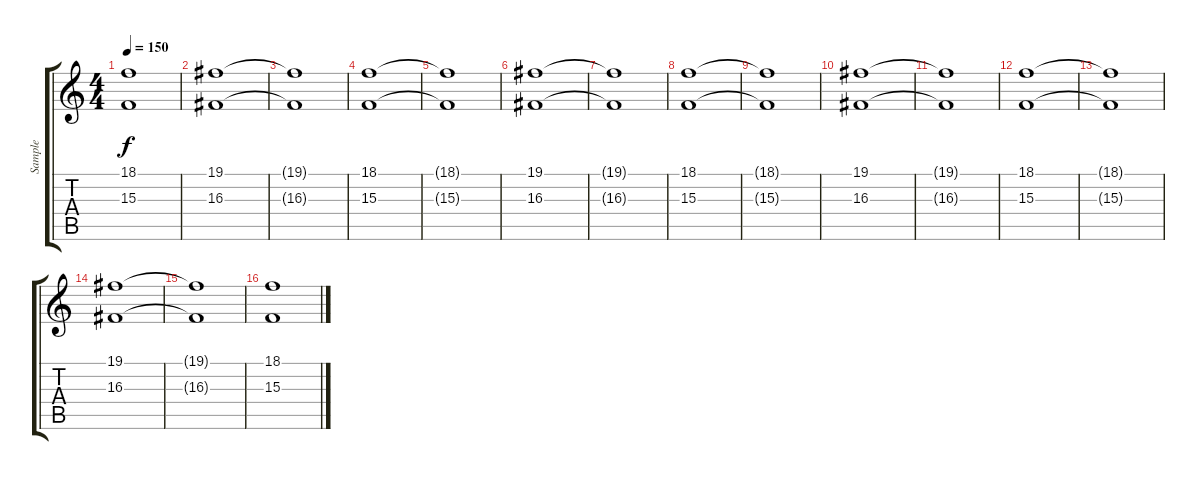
\track ("Sample" "Sample") {instrument stringensemble1}
\staff {score tabs}
\tuning (B3 Gb3 D3 A2 E2 B1) {hide}
\ts (4 4)
\tempo 150
\clef g2
\ks c
(18.1{t} 15.3{t}).1{dy f} |
(19.1 16.3).1 |
(19.1{t} 16.3{t}).1 |
(18.1 15.3).1 |
(18.1{t} 15.3{t}).1 |
(19.1 16.3).1 |
(19.1{t} 16.3{t}).1 |
(18.1 15.3).1 |
(18.1{t} 15.3{t}).1 |
(19.1 16.3).1 |
(19.1{t} 16.3{t}).1 |
(18.1 15.3).1 |
(18.1{t} 15.3{t}).1 |
(19.1 16.3).1 |
(19.1{t} 16.3{t}).1 |
(18.1 15.3).1
